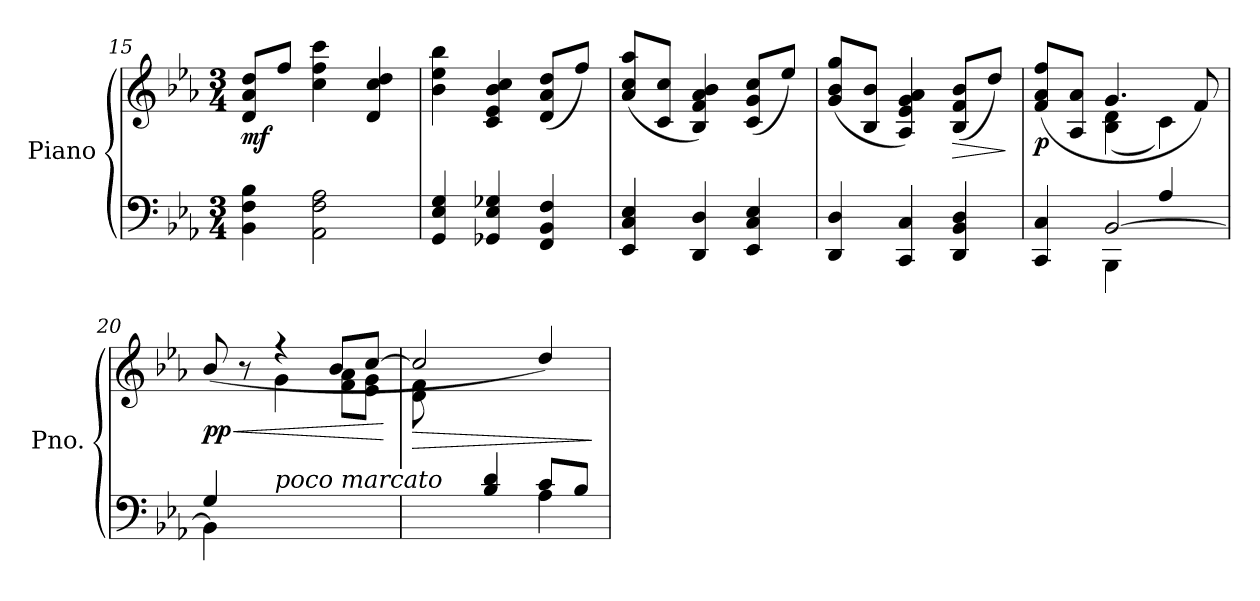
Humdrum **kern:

**kern	**kern	**dynam
*part1	*part1	*part1
*staff2	*staff1	*staff1/2
*I"Piano	*	*
*I'Pno.	*	*
*clefF4	*clefG2	*
*k[b-e-a-]	*k[b-e-a-]	*
*M3/4	*M3/4	*
=15	=15	=15
!	!	!LO:DY:b
4BB-\ 4F\ 4B-\	8d/ 8a-/ 8dd/L	mf
.	8ff/J	.
2AA-\ 2F\ 2A-\	4cc\ 4ff\ 4ccc\	.
.	4d/ 4cc/ 4dd/	.
=16	=16	=16
4GG/ 4E-/ 4G/	4b-\ 4ee-\ 4bb-\	.
4GG-X/ 4E-/ 4G-X/	4c/ 4e-/ 4b-/ 4cc/	.
4FF/ 4BB-/ 4F/	(>8d/ 8a-/ 8dd/L	.
.	8ff/J)	.
=17	=17	=17
4EE-/ 4C/ 4E-/	(>8a-/ 8cc/ 8aa-/L	.
.	8c/ 8cc/J	.
4DD/ 4D/	4B-/ 4f/ 4a-/ 4b-/)	.
4EE-/ 4C/ 4E-/	(>8c/ 8g/ 8cc/L	.
.	8ee-/J)	.
!!LO:PB:g=z
=18	=18	=18
4DD/ 4D/	(>8g/ 8b-/ 8gg/L	.
.	8B-/ 8b-/J	.
4CC/ 4C/	4A-/ 4e-/ 4g/ 4a-/)	.
!	!	!LO:HP:b
4DD/ 4BB-/ 4D/	(>8B-/ 8f/ 8b-/L	>
.	8dd/J)	.
.	.	]
=19	=19	=19
*^	*^	*
!	!	!	!	!LO:DY:b
4CC/ 4C/	4ryy	(8f/ 8a-/ 8ff/L	4ryy	p
.	.	8A-/ 8a-/J	.	.
[2BB-/	4BBB-\	4.g/	(4B-\ 4d\	.
.	4A-/	.	4c\)	.
.	.	8f/)	.	.
=20	=20	=20	=20	=20
!	!	!	!	!LO:HP:b
!	!	!	!	!LO:DY:n=1:b
4BB-\]	4G/	(8b-/	4ryy	< pp
.	.	8r	.	.
!LO:TX:a:i:t=poco marcato	!	!	!	!
2ryy	2ryy	4r	4g\	.
.	.	8b-/L	8f\ 8a-\L	.
.	.	[8cc/J	8e-\ 8g\J	.
*v	*v	*	*	*
*	*v	*v	*
.	.	[
=21	=21	=21
*^	*	*
!	!	!	!LO:HP:b
*	*	*^	*
8ryy	2ryy	2cc/]	(8d\ 8f\L	>
8F/ 8A-/J	.	.	2ryy	.
4B-/ 4d/	.	.	.	.
8c/L	4A-\	4dd/)	.	.
8B-/J)	.	.	8ryy	.
*v	*v	*	*	*
*	*v	*v	*
.	.	]
=	=	=
*-	*-	*-
